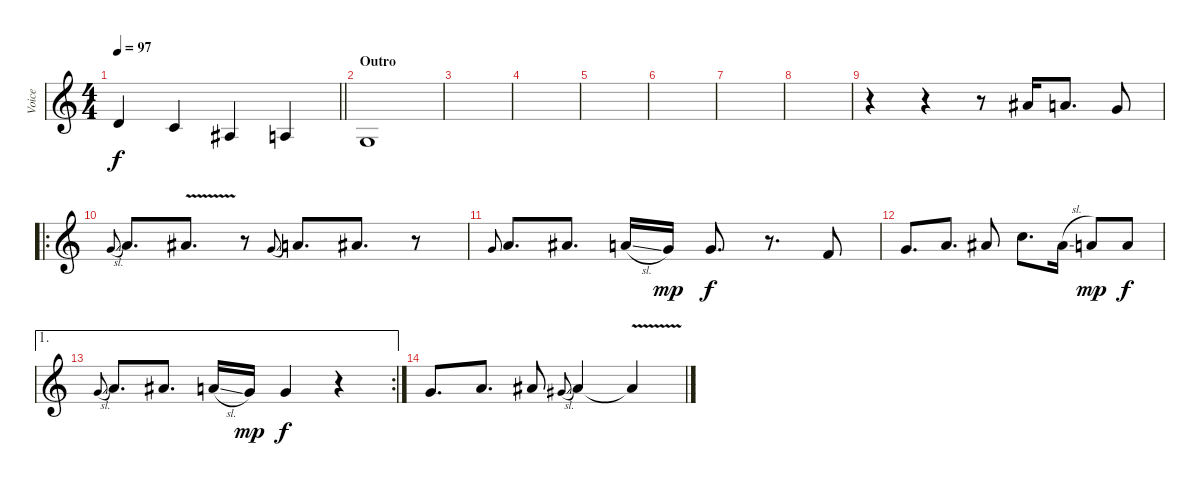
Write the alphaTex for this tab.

\track ("Voice" "Voice") {instrument sopranosax}
\staff {score}
\tuning (E4 B3 G3 D3 A2 E2) {hide}
\ts (4 4)
\tempo 97
\clef g2
\barLineRight lightlight
\ks c
3.2.4{dy f} 1.2.4 3.3.4 2.3.4 |
\section ("" "Outro")
0.3.1 |
|
|
|
|
|
|
r.4 r.4 r.8 6.1.16 5.1.8{d} 3.1.8 |
\ro
3.1{sl}.8{gr onbeat} 5.1.8{d} 6.1{v}.8{d} r.8 3.1{sl}.8{gr onbeat} 5.1.8{d} 6.1.8{d} r.8 |
3.1.8{gr onbeat} 5.1.8{d} 6.1.8{d} 5.1{sl}.16 3.1.16{dy mp} 3.1.8{d dy f} r.8{d} 1.1.8 |
3.1.8{d} 5.1.8{d} 6.1.8 8.1.8{d} 6.1{sl}.16 5.1.8{dy mp} 5.1.8{dy f} |
\ae 1
\rc 2
3.1{sl}.8{gr onbeat} 5.1.8{d} 6.1.8{d} 5.1{sl}.16 3.1.16{dy mp} 3.1.4{dy f} r.4 |
3.1.8{d} 5.1.8{d} 6.1.8 4.1{sl}.8{gr onbeat} 6.1.4 6.1{v t}.4
